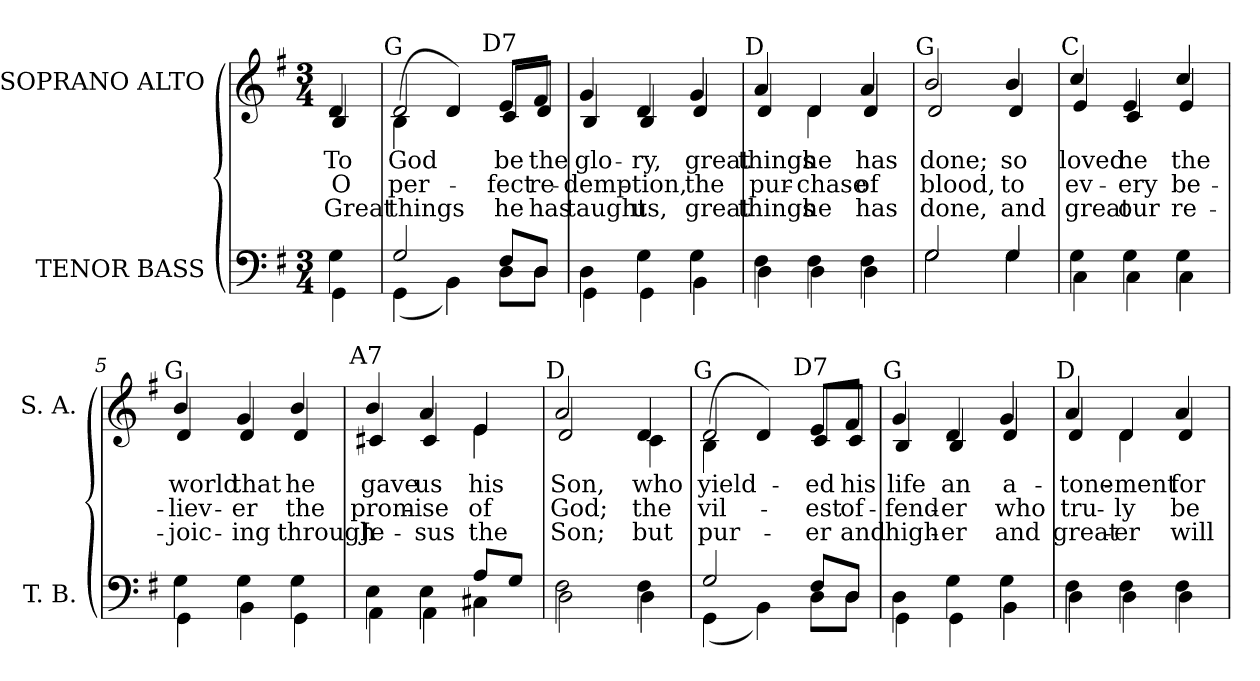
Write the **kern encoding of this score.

**kern	**kern	**text	**text	**text
*part2	*part1	*part1	*part1	*part1
*staff2	*staff1	*staff1	*staff1	*staff1
*I"TENOR BASS	*I"SOPRANO ALTO	*	*	*
*I'T. B.	*I'S. A.	*	*	*
!!LO:PB:g=z
*clefF4	*clefG2	*	*	*
*k[f#]	*k[f#]	*	*	*
*G:	*G:	*	*	*
*M3/4	*M3/4	*	*	*
=	=	=	=	=
*^	*	*	*	*
!	!	!LO:TX:b:cj:t=1	!	!	!
!	!	!LO:TX:b:cj:t=2	!	!	!
!	!	!LO:TX:b:cj:t=3	!	!	!
!	!	!	!LO:LY:b:color=#000000	!LO:LY:b:color=#000000	!LO:LY:b:color=#000000
*	*	*^	*	*	*
4Gi\	4GGi\	4di/	4Bi/	To	O	Great
=	=	=	=	=	=	=
!	!	!LO:TX:a:cj:t=G	!	!	!	!
!	!	!	!	!LO:LY:b:color=#000000	!LO:LY:b:color=#000000	!LO:LY:b:color=#000000
2Gi/	(4GGi\	2di/	(4Bi\	God	per-	things
.	4BBi\)	.	4di/)	.	.	.
!	!	!LO:TX:a:cj:t=D7	!	!	!	!
!	!	!	!	!LO:LY:b:color=#000000	!LO:LY:b:color=#000000	!LO:LY:b:color=#000000
8F#i/L	8Di\L	8ei/L	8ci/L	be	-fect	he
!	!	!	!	!LO:LY:b:color=#000000	!LO:LY:b:color=#000000	!LO:LY:b:color=#000000
8Di/J	8Di\J	8f#i/J	8di/J	the	re-	has
=1	=1	=1	=1	=1	=1	=1
!	!	!	!	!LO:LY:b:color=#000000	!LO:LY:b:color=#000000	!LO:LY:b:color=#000000
4Di\	4GGi\	4gi/	4Bi/	glo-	-demp-	taught
!	!	!	!	!LO:LY:b:color=#000000	!LO:LY:b:color=#000000	!LO:LY:b:color=#000000
4Gi\	4GGi\	4di/	4Bi/	-ry,	-tion,	us,
!	!	!	!	!LO:LY:b:color=#000000	!LO:LY:b:color=#000000	!LO:LY:b:color=#000000
4Gi\	4BBi\	4gi/	4di/	great	the	great
=2	=2	=2	=2	=2	=2	=2
!	!	!LO:TX:a:cj:t=D	!	!	!	!
!	!	!	!	!LO:LY:b:color=#000000	!LO:LY:b:color=#000000	!LO:LY:b:color=#000000
4F#i\	4Di\	4ai/	4di/	things	pur-	things
!	!	!	!	!LO:LY:b:color=#000000	!LO:LY:b:color=#000000	!LO:LY:b:color=#000000
4F#i\	4Di\	4di/	4di\	he	-chase	he
!	!	!	!	!LO:LY:b:color=#000000	!LO:LY:b:color=#000000	!LO:LY:b:color=#000000
4F#i\	4Di\	4ai/	4di/	has	of	has
=3	=3	=3	=3	=3	=3	=3
!	!	!LO:TX:a:cj:t=G	!	!	!	!
!	!	!	!	!LO:LY:b:color=#000000	!LO:LY:b:color=#000000	!LO:LY:b:color=#000000
2Gi/	2Gi\	2bi/	2di/	done;	blood,	done,
!	!	!	!	!LO:LY:b:color=#000000	!LO:LY:b:color=#000000	!LO:LY:b:color=#000000
4Gi/	4Gi\	4bi/	4di/	so	to	and
=4	=4	=4	=4	=4	=4	=4
!	!	!LO:TX:a:cj:t=C	!	!	!	!
!	!	!	!	!LO:LY:b:color=#000000	!LO:LY:b:color=#000000	!LO:LY:b:color=#000000
4Gi\	4Ci\	4cci/	4ei/	loved	ev-	great
!	!	!	!	!LO:LY:b:color=#000000	!LO:LY:b:color=#000000	!LO:LY:b:color=#000000
4Gi\	4Ci\	4ei/	4ci/	he	-ery	our
!	!	!	!	!LO:LY:b:color=#000000	!LO:LY:b:color=#000000	!LO:LY:b:color=#000000
4Gi\	4Ci\	4cci/	4ei/	the	be-	re-
!!LO:LB:g=z	!!
=5	=5	=5	=5	=5	=5	=5
!	!	!LO:TX:a:cj:t=G	!	!	!	!
!	!	!	!	!LO:LY:b:color=#000000	!LO:LY:b:color=#000000	!LO:LY:b:color=#000000
4Gi\	4GGi\	4bi/	4di/	world	-liev-	-joic-
!	!	!	!	!LO:LY:b:color=#000000	!LO:LY:b:color=#000000	!LO:LY:b:color=#000000
4Gi\	4BBi\	4gi/	4di/	that	-er	-ing
!	!	!	!	!LO:LY:b:color=#000000	!LO:LY:b:color=#000000	!LO:LY:b:color=#000000
4Gi\	4GGi\	4bi/	4di/	he	the	through
=6	=6	=6	=6	=6	=6	=6
!	!	!LO:TX:a:cj:t=A7	!	!	!	!
!	!	!	!	!LO:LY:b:color=#000000	!LO:LY:b:color=#000000	!LO:LY:b:color=#000000
4Ei\	4AAi\	4bi/	4c#Xi/	gave	prom-	Je-
!	!	!	!	!LO:LY:b:color=#000000	!LO:LY:b:color=#000000	!LO:LY:b:color=#000000
4Ei\	4AAi\	4ai/	4c#i/	us	-ise	-sus
!	!	!	!	!LO:LY:b:color=#000000	!LO:LY:b:color=#000000	!LO:LY:b:color=#000000
8Ai/L	4C#Xi\	4ei/	4ei\	his	of	the
8Gi/J	.	.	.	.	.	.
=7	=7	=7	=7	=7	=7	=7
!	!	!LO:TX:a:cj:t=D	!	!	!	!
!	!	!	!	!LO:LY:b:color=#000000	!LO:LY:b:color=#000000	!LO:LY:b:color=#000000
2F#i\	2Di\	2ai/	2di/	Son,	God;	Son;
!	!	!	!	!LO:LY:b:color=#000000	!LO:LY:b:color=#000000	!LO:LY:b:color=#000000
4F#i\	4Di\	4di/	4ci\	who	the	but
=8	=8	=8	=8	=8	=8	=8
!	!	!LO:TX:a:cj:t=G	!	!	!	!
!	!	!	!	!LO:LY:b:color=#000000	!LO:LY:b:color=#000000	!LO:LY:b:color=#000000
2Gi/	(4GGi\	2di/	(4Bi\	yield-	vil-	pur-
.	4BBi\)	.	4di/)	.	.	.
!	!	!LO:TX:a:cj:t=D7	!	!	!	!
!	!	!	!	!LO:LY:b:color=#000000	!LO:LY:b:color=#000000	!LO:LY:b:color=#000000
8F#i/L	8Di\L	8ei/L	8ci/L	-ed	-est	-er
!	!	!	!	!LO:LY:b:color=#000000	!LO:LY:b:color=#000000	!LO:LY:b:color=#000000
8Di/J	8Di\J	8f#i/J	8ci/J	his	of-	and
=9	=9	=9	=9	=9	=9	=9
!	!	!LO:TX:a:cj:t=G	!	!	!	!
!	!	!	!	!LO:LY:b:color=#000000	!LO:LY:b:color=#000000	!LO:LY:b:color=#000000
4Di\	4GGi\	4gi/	4Bi/	life	-fend-	high-
!	!	!	!	!LO:LY:b:color=#000000	!LO:LY:b:color=#000000	!LO:LY:b:color=#000000
4Gi\	4GGi\	4di/	4Bi/	an	-er	-er
!	!	!	!	!LO:LY:b:color=#000000	!LO:LY:b:color=#000000	!LO:LY:b:color=#000000
4Gi\	4BBi\	4gi/	4di/	a-	who	and
!!LO:LB:g=z	!!
=10	=10	=10	=10	=10	=10	=10
!	!	!LO:TX:a:cj:t=D	!	!	!	!
!	!	!	!	!LO:LY:b:color=#000000	!LO:LY:b:color=#000000	!LO:LY:b:color=#000000
4F#i\	4Di\	4ai/	4di/	-tone-	tru-	great-
!	!	!	!	!LO:LY:b:color=#000000	!LO:LY:b:color=#000000	!LO:LY:b:color=#000000
4F#i\	4Di\	4di/	4di\	-ment	-ly	-er
!	!	!	!	!LO:LY:b:color=#000000	!LO:LY:b:color=#000000	!LO:LY:b:color=#000000
4F#i\	4Di\	4ai/	4di/	for	be-	will
*v	*v	*	*	*	*	*
*	*v	*v	*	*	*
=	=	=	=	=
*-	*-	*-	*-	*-
